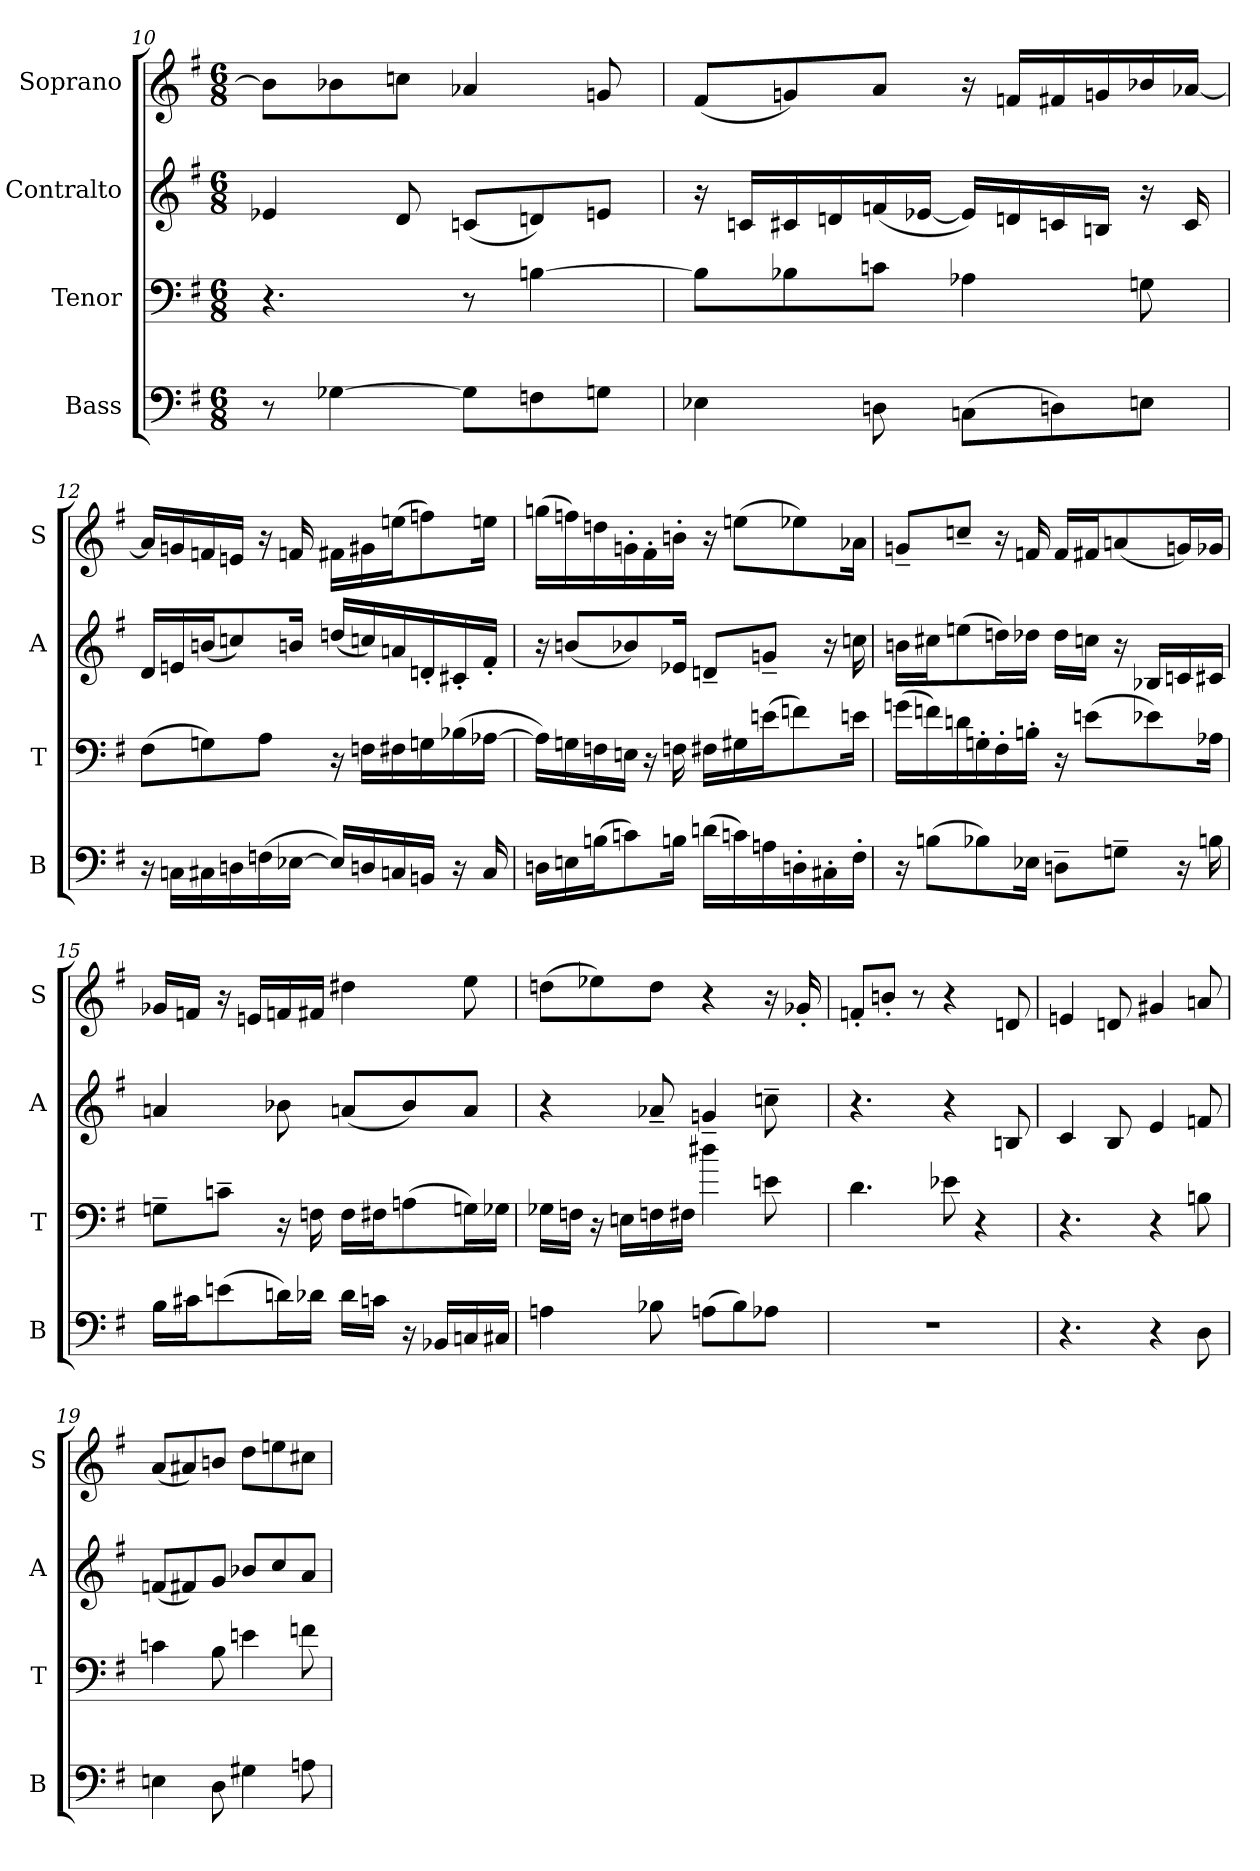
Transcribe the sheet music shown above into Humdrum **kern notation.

**kern	**kern	**kern	**kern
*part4	*part3	*part2	*part1
*staff4	*staff3	*staff2	*staff1
*I"Bass	*I"Tenor	*I"Contralto	*I"Soprano
*I'B	*I'T	*I'A	*I'S
*clefF4	*clefF4	*clefG2	*clefG2
*k[f#]	*k[f#]	*k[f#]	*k[f#]
*M6/8	*M6/8	*M6/8	*M6/8
=10	=10	=10	=10
8r	4.r	4e-X	8b\L]
[4G-X	.	.	8b-X\
.	.	8d	8ccn\J
8G-\L]	8r	(8cn/L	4a-X
8Fn\	[4Bn	8dn/)	.
8Gn\J	.	8en/J	8gn
*	*	*	*MM40
=11	=11	=11	=11
4E-X	8B\L]	16r	(8f#/L
.	.	16cn/LL	.
.	8B-X\	16c#X/	8gn/)
.	.	16dn/	.
8Dn	8cn\J	(16fn/	8a/J
.	.	[16e-X/JJ	.
(8Cn\L	4A-X	16e-/LL])	16r
.	.	16dn/	16fn/LL
8Dn\)	.	16cn/	16f#X/
.	.	16Bn/JJ	16gn/
8En\J	8Gn	16r	16b-X/
.	.	16c	[16a-X/JJ
=12	=12	=12	=12
16r	(8F#\L	16d/LL	16a-/LL]
16Cn\LL	.	16en/	16gn/
16C#X\	8Gn\)	(16bn/J	16fn/
16Dn\	.	8ccn/)	16en/JJ
(16Fn\	8A\J	.	16r
[16E-X\JJ	.	16bn/Jk	16fn
16E-/LL])	16r	(16ddn/LL	16f#X\LL
16Dn/	16Fn\LL	16ccn/)	16g#X\
16Cn/	16F#X\	16an/	(16een\J
16BBn/JJ	16Gn\	16dn'/	8ffn\)
16r	(16B-X\	16c#X'/	.
16C	[16A-X\JJ	16f#'/JJ	16een\Jk
=13	=13	=13	=13
16Dn\LL	16A-\LL])	16r	(16ggn\LL
16En\	16Gn\	(8bn/L	16ffn\)
(16Bn\J	16Fn\	.	16ddn\
8cn\)	16En\JJ	8b-X/)	16gn'\
.	16r	.	16f#'\
16Bn\Jk	16Fn	16e-X/Jk	16bn'\JJ
(16dn\LL	16F#X\LL	8dn~/L	16r
16cn\)	16G#X\	.	(8een\L
16An\	(16en\J	8gn~/J	.
16Dn'\	8fn\)	.	8ee-X\)
16C#X'\	.	16r	.
16F#'\JJ	16en\Jk	16ccn	16a-X\Jk
=14	=14	=14	=14
16r	(16gn\LL	16bn\LL	8gn~/L
(8Bn\L	16fn\)	16cc#X\J	.
.	16dn\	(8een\	8ccn~/J
8B-X\)	16Gn'\	.	.
.	16F#'\	16ddn\L)	16r
*	*	*	*MM30
16E-X\Jk	16Bn'\JJ	16dd-X\JJ	16fn
8Dn~\L	16r	16dd-\LL	16f/LL
.	(8en\L	16ccn\JJ	16f#X/J
8Gn~\J	.	16r	(8an/
.	8e-X\)	16B-X/LL	.
16r	.	16cn/	16gn/L)
16Bn	16A-X\Jk	16c#X/JJ	16g-X/JJ
=15	=15	=15	=15
16B\LL	8Gn~\L	4an	16g-X/LL
16c#X\J	.	.	16fn/JJ
*	*	*	*MM28
(8en\	8cn~\J	.	16r
.	.	.	16en/LL
16dn\L)	16r	8b-X	16fn/
16d-X\JJ	16Fn	.	16f#X/JJ
16d-\LL	16F\LL	(8an/L	4dd#X
16cn\JJ	16F#X\J	.	.
16r	(8An\	8b-/)	.
16BB-X/LL	.	.	.
16Cn/	16Gn\L)	8a/J	8ee
16C#X/JJ	16G-X\JJ	.	.
=16	=16	=16	=16
*	*	*	*MM27
4An	16G-X\LL	4r	(8ddn\L
.	16Fn\JJ	.	.
.	16r	.	8ee-X\)
.	16En\LL	.	.
8B-X	16Fn\	8a-X~	8dd\J
.	16F#X\JJ	.	.
(8An\L	4dd#X	4gn~	4r
8B-\)	.	.	.
8A-X\J	8en	8ccn~	16r
.	.	.	16g-X'
=17	=17	=17	=17
*	*	*	*MM26
2.r	4.d	4.r	8fn'/L
.	.	.	8bn'/J
.	.	.	8r
.	8e-X	4r	4r
.	4r	.	.
*	*	*	*MM56
.	.	8Bn	8dn
=18	=18	=18	=18
4.r	4.r	4c	4en
.	.	8B	8dn
4r	4r	4e	4g#X
8D	8Bn	8fn	8an
=19	=19	=19	=19
4En	4cn	(8fn/L	(8a/L
.	.	8f#X/)	8a#X/)
8D	8B	8g/J	8bn/J
4G#X	4en	8b-X/L	8dd\L
.	.	8cc/	8een\
8An	8fn	8a/J	8cc#X\J
=	=	=	=
*-	*-	*-	*-
